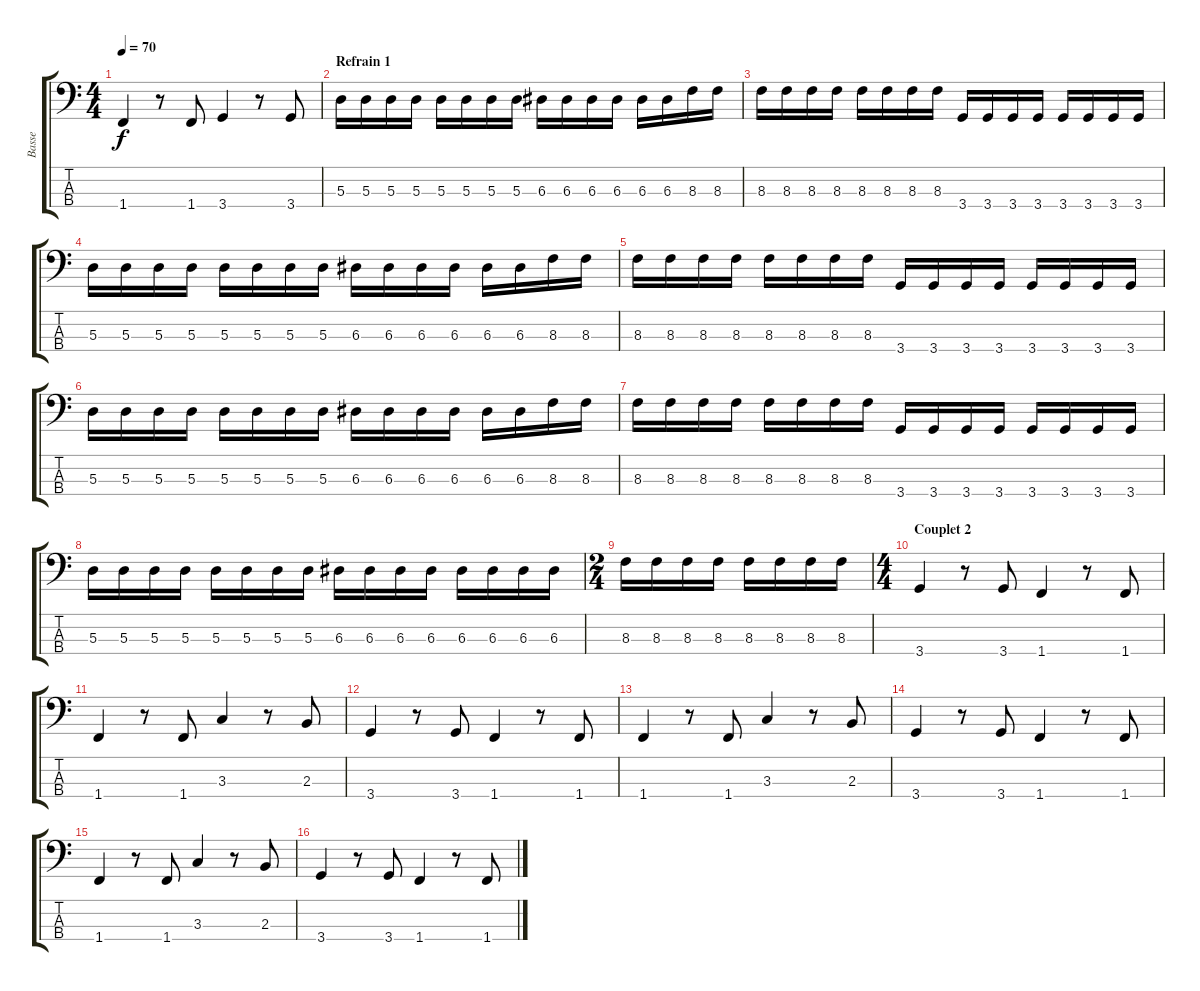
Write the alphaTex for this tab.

\track ("Basse" "Basse") {instrument electricbasspick}
\staff {score tabs}
\tuning (G2 D2 A1 E1) {hide}
\ts (4 4)
\tempo 70
\clef f4
\ks c
1.4.4{dy f} r.8 1.4.8 3.4.4 r.8 3.4.8 |
\section ("" "Refrain 1")
5.3.16 5.3.16 5.3.16 5.3.16 5.3.16 5.3.16 5.3.16 5.3.16 6.3.16 6.3.16 6.3.16 6.3.16 6.3.16 6.3.16 8.3.16 8.3.16 |
8.3.16 8.3.16 8.3.16 8.3.16 8.3.16 8.3.16 8.3.16 8.3.16 3.4.16 3.4.16 3.4.16 3.4.16 3.4.16 3.4.16 3.4.16 3.4.16 |
5.3.16 5.3.16 5.3.16 5.3.16 5.3.16 5.3.16 5.3.16 5.3.16 6.3.16 6.3.16 6.3.16 6.3.16 6.3.16 6.3.16 8.3.16 8.3.16 |
8.3.16 8.3.16 8.3.16 8.3.16 8.3.16 8.3.16 8.3.16 8.3.16 3.4.16 3.4.16 3.4.16 3.4.16 3.4.16 3.4.16 3.4.16 3.4.16 |
5.3.16 5.3.16 5.3.16 5.3.16 5.3.16 5.3.16 5.3.16 5.3.16 6.3.16 6.3.16 6.3.16 6.3.16 6.3.16 6.3.16 8.3.16 8.3.16 |
8.3.16 8.3.16 8.3.16 8.3.16 8.3.16 8.3.16 8.3.16 8.3.16 3.4.16 3.4.16 3.4.16 3.4.16 3.4.16 3.4.16 3.4.16 3.4.16 |
5.3.16 5.3.16 5.3.16 5.3.16 5.3.16 5.3.16 5.3.16 5.3.16 6.3.16 6.3.16 6.3.16 6.3.16 6.3.16 6.3.16 6.3.16 6.3.16 |
\ts (2 4)
8.3.16 8.3.16 8.3.16 8.3.16 8.3.16 8.3.16 8.3.16 8.3.16 |
\ts (4 4)
\section ("" "Couplet 2")
3.4.4 r.8 3.4.8 1.4.4 r.8 1.4.8 |
1.4.4 r.8 1.4.8 3.3.4 r.8 2.3.8 |
3.4.4 r.8 3.4.8 1.4.4 r.8 1.4.8 |
1.4.4 r.8 1.4.8 3.3.4 r.8 2.3.8 |
3.4.4 r.8 3.4.8 1.4.4 r.8 1.4.8 |
1.4.4 r.8 1.4.8 3.3.4 r.8 2.3.8 |
3.4.4 r.8 3.4.8 1.4.4 r.8 1.4.8
